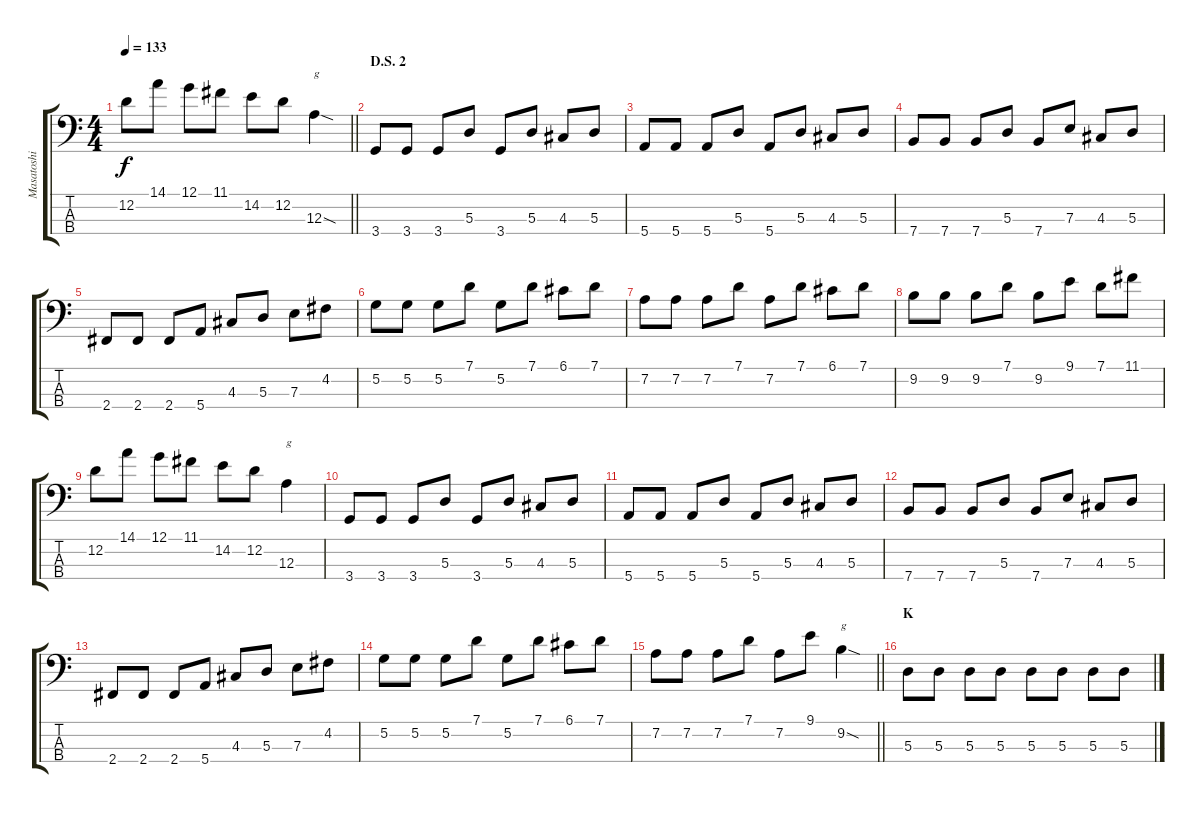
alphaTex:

\track ("Masatoshi Bass" "Masatoshi ") {instrument electricbassfinger}
\staff {score tabs}
\tuning (G2 D2 A1 E1) {hide}
\ts (4 4)
\tempo 133
\clef f4
\barLineRight lightlight
\ks c
12.2.8{dy f} 14.1.8 12.1.8 11.1.8 14.2.8 12.2.8 12.3{sod}.4{txt "g"} |
\section ("" "D.S. 2")
3.4.8 3.4.8 3.4.8 5.3.8 3.4.8 5.3.8 4.3.8 5.3.8 |
5.4.8 5.4.8 5.4.8 5.3.8 5.4.8 5.3.8 4.3.8 5.3.8 |
7.4.8 7.4.8 7.4.8 5.3.8 7.4.8 7.3.8 4.3.8 5.3.8 |
2.4.8 2.4.8 2.4.8 5.4.8 4.3.8 5.3.8 7.3.8 4.2.8 |
5.2.8 5.2.8 5.2.8 7.1.8 5.2.8 7.1.8 6.1.8 7.1.8 |
7.2.8 7.2.8 7.2.8 7.1.8 7.2.8 7.1.8 6.1.8 7.1.8 |
9.2.8 9.2.8 9.2.8 7.1.8 9.2.8 9.1.8 7.1.8 11.1.8 |
12.2.8 14.1.8 12.1.8 11.1.8 14.2.8 12.2.8 12.3.4{txt "g"} |
3.4.8 3.4.8 3.4.8 5.3.8 3.4.8 5.3.8 4.3.8 5.3.8 |
5.4.8 5.4.8 5.4.8 5.3.8 5.4.8 5.3.8 4.3.8 5.3.8 |
7.4.8 7.4.8 7.4.8 5.3.8 7.4.8 7.3.8 4.3.8 5.3.8 |
2.4.8 2.4.8 2.4.8 5.4.8 4.3.8 5.3.8 7.3.8 4.2.8 |
5.2.8 5.2.8 5.2.8 7.1.8 5.2.8 7.1.8 6.1.8 7.1.8 |
\barLineRight lightlight
7.2.8 7.2.8 7.2.8 7.1.8 7.2.8 9.1.8 9.2{sod}.4{txt "g"} |
\section ("" "K")
5.3.8 5.3.8 5.3.8 5.3.8 5.3.8 5.3.8 5.3.8 5.3.8
